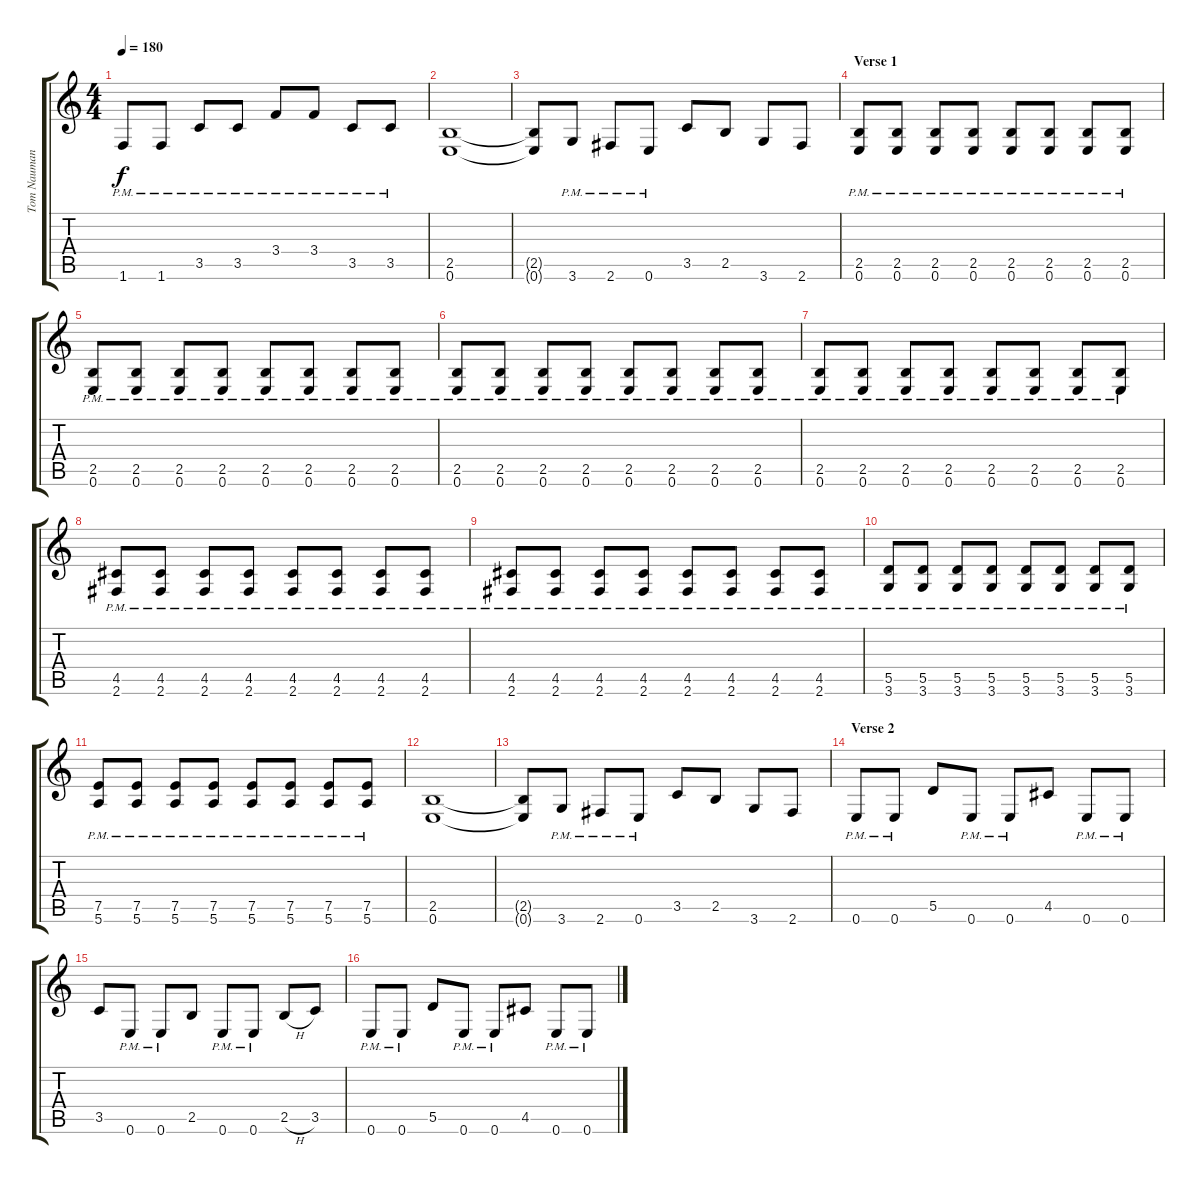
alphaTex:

\track ("Tom Naumann Guitar" "Tom Nauman") {instrument distortionguitar}
\staff {score tabs}
\tuning (E4 B3 G3 D3 A2 E2) {hide}
\ts (4 4)
\tempo 180
\clef g2
\ks c
1.6{pm}.8{dy f} 1.6{pm}.8 3.5{pm}.8 3.5{pm}.8 3.4{pm}.8 3.4{pm}.8 3.5{pm}.8 3.5{pm}.8 |
(2.5 0.6).1 |
(2.5{t} 0.6{t}).8 3.6{pm}.8 2.6{pm}.8 0.6{pm}.8 3.5.8 2.5.8 3.6.8 2.6.8 |
\section ("" "Verse 1")
(2.5{pm} 0.6{pm}).8 (2.5{pm} 0.6{pm}).8 (2.5{pm} 0.6{pm}).8 (2.5{pm} 0.6{pm}).8 (2.5{pm} 0.6{pm}).8 (2.5{pm} 0.6{pm}).8 (2.5{pm} 0.6{pm}).8 (2.5{pm} 0.6{pm}).8 |
(2.5{pm} 0.6{pm}).8 (2.5{pm} 0.6{pm}).8 (2.5{pm} 0.6{pm}).8 (2.5{pm} 0.6{pm}).8 (2.5{pm} 0.6{pm}).8 (2.5{pm} 0.6{pm}).8 (2.5{pm} 0.6{pm}).8 (2.5{pm} 0.6{pm}).8 |
(2.5{pm} 0.6{pm}).8 (2.5{pm} 0.6{pm}).8 (2.5{pm} 0.6{pm}).8 (2.5{pm} 0.6{pm}).8 (2.5{pm} 0.6{pm}).8 (2.5{pm} 0.6{pm}).8 (2.5{pm} 0.6{pm}).8 (2.5{pm} 0.6{pm}).8 |
(2.5{pm} 0.6{pm}).8 (2.5{pm} 0.6{pm}).8 (2.5{pm} 0.6{pm}).8 (2.5{pm} 0.6{pm}).8 (2.5{pm} 0.6{pm}).8 (2.5{pm} 0.6{pm}).8 (2.5{pm} 0.6{pm}).8 (2.5{pm} 0.6{pm}).8 |
(4.5{pm} 2.6{pm}).8 (4.5{pm} 2.6{pm}).8 (4.5{pm} 2.6{pm}).8 (4.5{pm} 2.6{pm}).8 (4.5{pm} 2.6{pm}).8 (4.5{pm} 2.6{pm}).8 (4.5{pm} 2.6{pm}).8 (4.5{pm} 2.6{pm}).8 |
(4.5{pm} 2.6{pm}).8 (4.5{pm} 2.6{pm}).8 (4.5{pm} 2.6{pm}).8 (4.5{pm} 2.6{pm}).8 (4.5{pm} 2.6{pm}).8 (4.5{pm} 2.6{pm}).8 (4.5{pm} 2.6{pm}).8 (4.5{pm} 2.6{pm}).8 |
(5.5{pm} 3.6{pm}).8 (5.5{pm} 3.6{pm}).8 (5.5{pm} 3.6{pm}).8 (5.5{pm} 3.6{pm}).8 (5.5{pm} 3.6{pm}).8 (5.5{pm} 3.6{pm}).8 (5.5{pm} 3.6{pm}).8 (5.5{pm} 3.6{pm}).8 |
(7.5{pm} 5.6{pm}).8 (7.5{pm} 5.6{pm}).8 (7.5{pm} 5.6{pm}).8 (7.5{pm} 5.6{pm}).8 (7.5{pm} 5.6{pm}).8 (7.5{pm} 5.6{pm}).8 (7.5{pm} 5.6{pm}).8 (7.5{pm} 5.6{pm}).8 |
(2.5 0.6).1 |
(2.5{t} 0.6{t}).8 3.6{pm}.8 2.6{pm}.8 0.6{pm}.8 3.5.8 2.5.8 3.6.8 2.6.8 |
\section ("" "Verse 2")
0.6{pm}.8 0.6{pm}.8 5.5.8 0.6{pm}.8 0.6{pm}.8 4.5.8 0.6{pm}.8 0.6{pm}.8 |
3.5.8 0.6{pm}.8 0.6{pm}.8 2.5.8 0.6{pm}.8 0.6{pm}.8 2.5{h}.8 3.5.8 |
0.6{pm}.8 0.6{pm}.8 5.5.8 0.6{pm}.8 0.6{pm}.8 4.5.8 0.6{pm}.8 0.6{pm}.8
